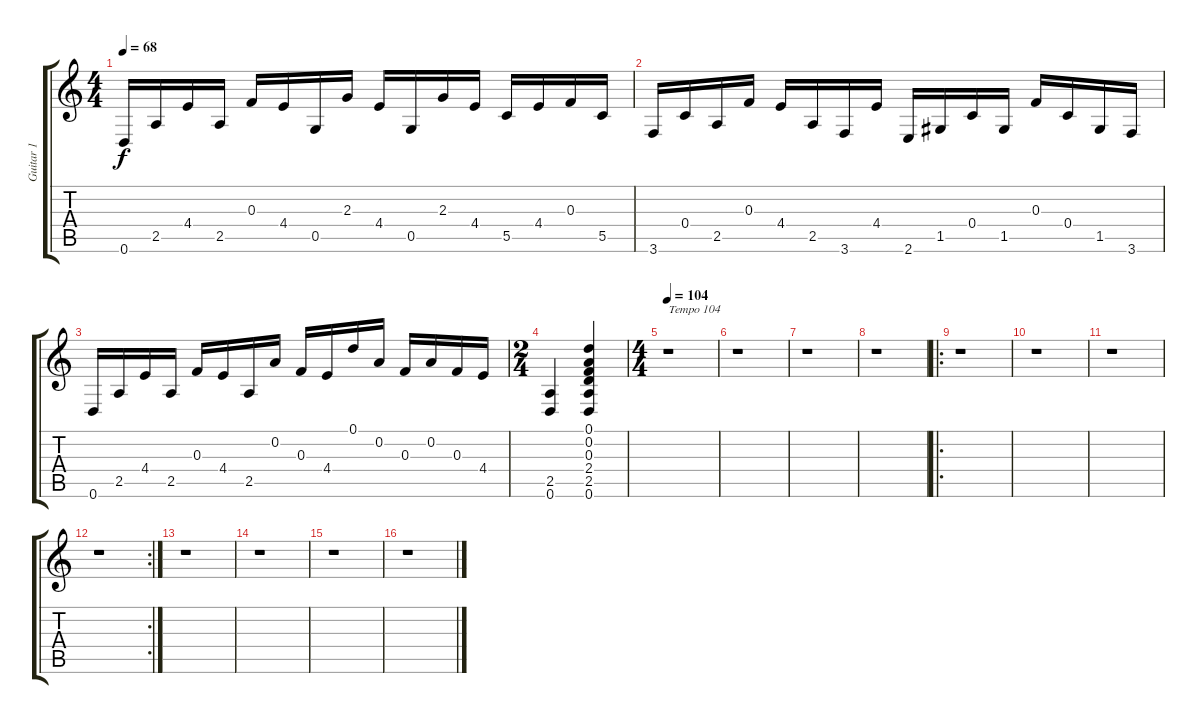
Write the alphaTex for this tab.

\track ("Guitar 1" "Guitar 1") {instrument acousticguitarsteel}
\staff {score tabs}
\tuning (D4 A3 F3 C3 G2 D2) {hide}
\ts (4 4)
\tempo 68
\clef g2
\ks c
0.6.16{dy f} 2.5.16 4.4.16 2.5.16 0.3.16 4.4.16 0.5.16 2.3.16 4.4.16 0.5.16 2.3.16 4.4.16 5.5.16 4.4.16 0.3.16 5.5.16 |
3.6.16 0.4.16 2.5.16 0.3.16 4.4.16 2.5.16 3.6.16 4.4.16 2.6.16 1.5.16 0.4.16 1.5.16 0.3.16 0.4.16 1.5.16 3.6.16 |
0.6.16 2.5.16 4.4.16 2.5.16 0.3.16 4.4.16 2.5.16 0.2.16 0.3.16 4.4.16 0.1.16 0.2.16 0.3.16 0.2.16 0.3.16 4.4.16 |
\ts (2 4)
(2.5 0.6).4 (0.1 0.2 0.3 2.4 2.5 0.6).4 |
\ts (4 4)
\tempo 104
r.1{txt "Tempo 104"} |
r.1 |
r.1 |
r.1 |
\ro
r.1 |
r.1 |
r.1 |
\rc 2
r.1 |
r.1 |
r.1 |
r.1 |
r.1
